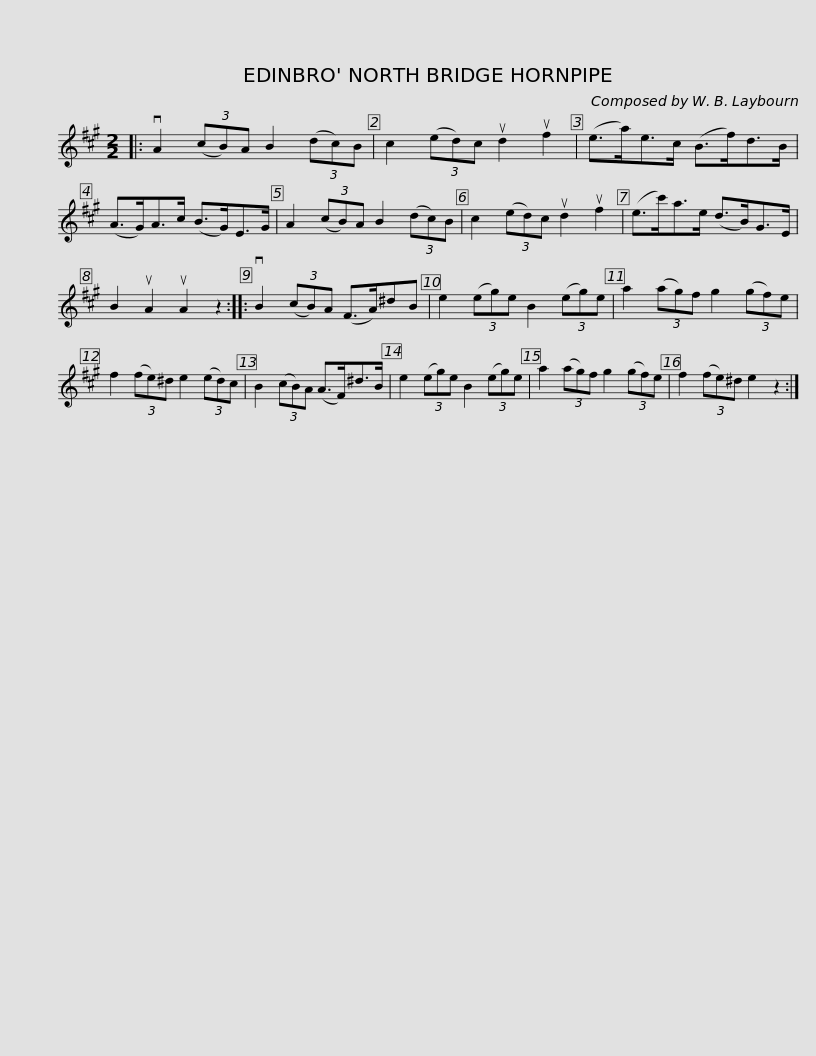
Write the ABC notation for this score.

X:1
L:1/8
M:2/2
I:linebreak $
K:A
V:1 treble
V:1
|: vA2 (3(cB)A B2 (3(dc)B | c2 (3(ed)c ud2 uf2 | (e>a)e>c (B>f)d>B | (A>G)A>c (B>G)E>G | A2 (3(cB)A B2 (3(dc)B |$ %5
 c2 (3(ed)c ud2 uf2 | (e>c')a>e (d>B)G>E | B2 uA2 uA2 z2 :: vB2 (3(cB)A (F>A)^dB | e2 (3(eg)e B2 (3(eg)e |$ %10
 a2 (3(ag)f g2 (3(gf)e | f2 (3(fe)^d e2 (3(ed)c | B2 (3(cB)A (A>F)^d>B | e2 (3(eg)e B2 (3(eg)e | a2 (3(ag)f g2 (3(gf)e |$ %15
 f2 (3(fe)^d e2 z2 :| %16
